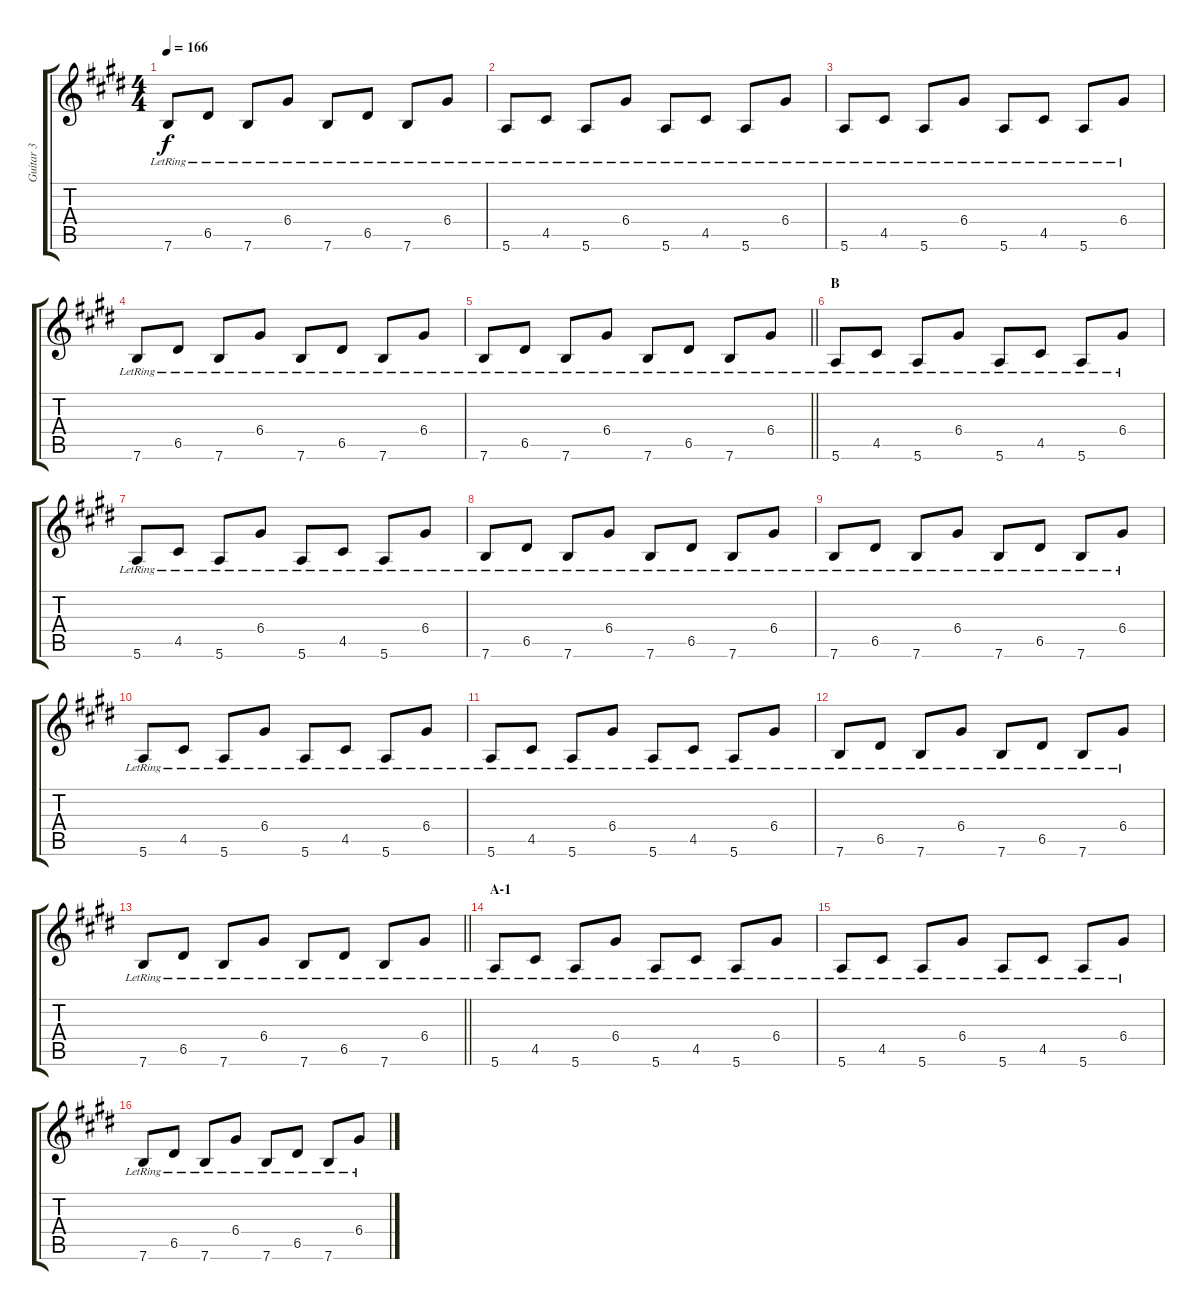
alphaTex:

\track ("Guitar 3" "Guitar 3") {instrument electricguitarjazz}
\staff {score tabs}
\tuning (E4 B3 G3 D3 A2 E2) {hide}
\ts (4 4)
\tempo 166
\clef g2
\ks e
7.6{lr}.8{dy f} 6.5{lr}.8 7.6{lr}.8 6.4{lr}.8 7.6{lr}.8 6.5{lr}.8 7.6{lr}.8 6.4{lr}.8 |
5.6{lr}.8 4.5{lr}.8 5.6{lr}.8 6.4{lr}.8 5.6{lr}.8 4.5{lr}.8 5.6{lr}.8 6.4{lr}.8 |
5.6{lr}.8 4.5{lr}.8 5.6{lr}.8 6.4{lr}.8 5.6{lr}.8 4.5{lr}.8 5.6{lr}.8 6.4{lr}.8 |
7.6{lr}.8 6.5{lr}.8 7.6{lr}.8 6.4{lr}.8 7.6{lr}.8 6.5{lr}.8 7.6{lr}.8 6.4{lr}.8 |
\barLineRight lightlight
7.6{lr}.8 6.5{lr}.8 7.6{lr}.8 6.4{lr}.8 7.6{lr}.8 6.5{lr}.8 7.6{lr}.8 6.4{lr}.8 |
\section ("" "B")
5.6{lr}.8 4.5{lr}.8 5.6{lr}.8 6.4{lr}.8 5.6{lr}.8 4.5{lr}.8 5.6{lr}.8 6.4{lr}.8 |
5.6{lr}.8 4.5{lr}.8 5.6{lr}.8 6.4{lr}.8 5.6{lr}.8 4.5{lr}.8 5.6{lr}.8 6.4{lr}.8 |
7.6{lr}.8 6.5{lr}.8 7.6{lr}.8 6.4{lr}.8 7.6{lr}.8 6.5{lr}.8 7.6{lr}.8 6.4{lr}.8 |
7.6{lr}.8 6.5{lr}.8 7.6{lr}.8 6.4{lr}.8 7.6{lr}.8 6.5{lr}.8 7.6{lr}.8 6.4{lr}.8 |
5.6{lr}.8 4.5{lr}.8 5.6{lr}.8 6.4{lr}.8 5.6{lr}.8 4.5{lr}.8 5.6{lr}.8 6.4{lr}.8 |
5.6{lr}.8 4.5{lr}.8 5.6{lr}.8 6.4{lr}.8 5.6{lr}.8 4.5{lr}.8 5.6{lr}.8 6.4{lr}.8 |
7.6{lr}.8 6.5{lr}.8 7.6{lr}.8 6.4{lr}.8 7.6{lr}.8 6.5{lr}.8 7.6{lr}.8 6.4{lr}.8 |
\barLineRight lightlight
7.6{lr}.8 6.5{lr}.8 7.6{lr}.8 6.4{lr}.8 7.6{lr}.8 6.5{lr}.8 7.6{lr}.8 6.4{lr}.8 |
\section ("" "A-1")
5.6{lr}.8 4.5{lr}.8 5.6{lr}.8 6.4{lr}.8 5.6{lr}.8 4.5{lr}.8 5.6{lr}.8 6.4{lr}.8 |
5.6{lr}.8 4.5{lr}.8 5.6{lr}.8 6.4{lr}.8 5.6{lr}.8 4.5{lr}.8 5.6{lr}.8 6.4{lr}.8 |
7.6{lr}.8 6.5{lr}.8 7.6{lr}.8 6.4{lr}.8 7.6{lr}.8 6.5{lr}.8 7.6{lr}.8 6.4{lr}.8
